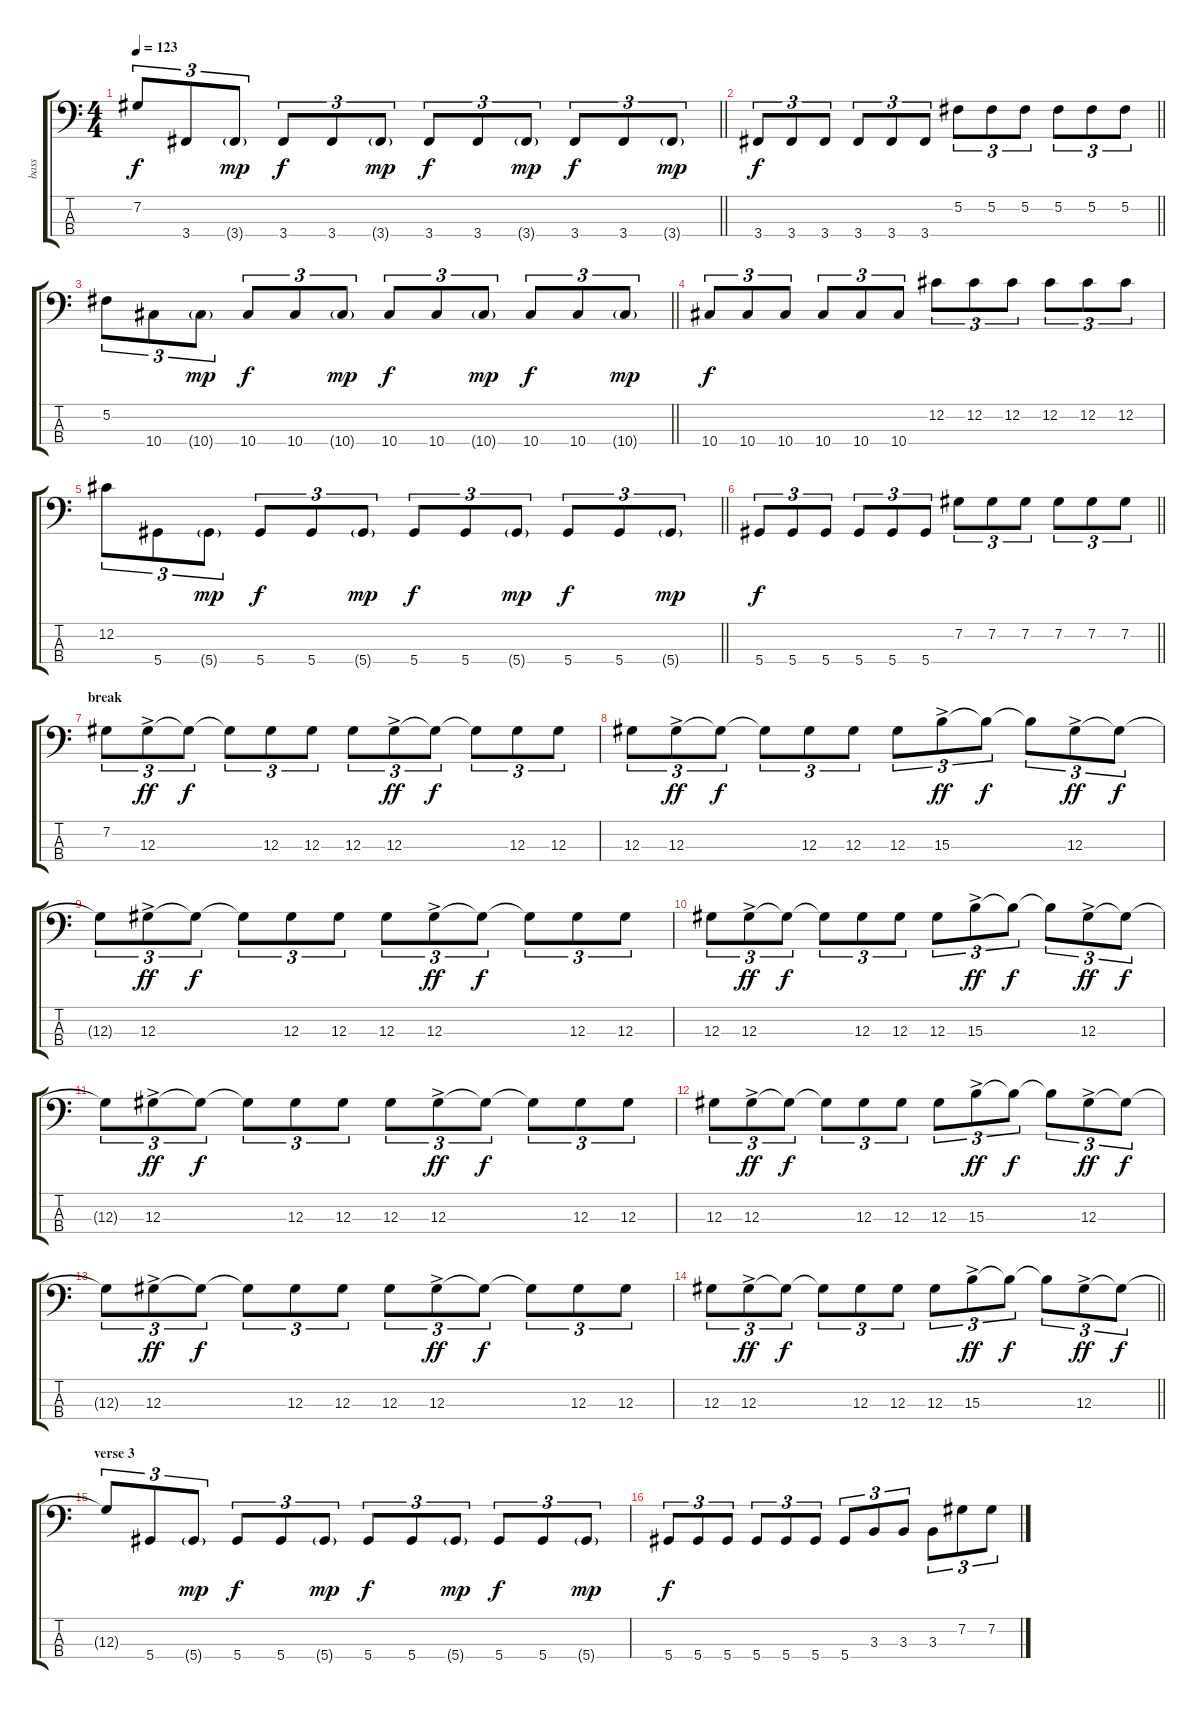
\track ("bass " "bass ") {instrument electricguitarjazz}
\staff {score tabs}
\tuning (Gb2 Db2 Ab1 Eb1) {hide}
\ts (4 4)
\tempo 123
\clef f4
\barLineRight lightlight
\ks c
7.2.8{tu (3 2) dy f} 3.4.8{tu (3 2)} 3.4{g}.8{tu (3 2) dy mp} 3.4.8{tu (3 2) dy f} 3.4.8{tu (3 2)} 3.4{g}.8{tu (3 2) dy mp} 3.4.8{tu (3 2) dy f} 3.4.8{tu (3 2)} 3.4{g}.8{tu (3 2) dy mp} 3.4.8{tu (3 2) dy f} 3.4.8{tu (3 2)} 3.4{g}.8{tu (3 2) dy mp} |
\barLineRight lightlight
3.4.8{tu (3 2) dy f} 3.4.8{tu (3 2)} 3.4.8{tu (3 2)} 3.4.8{tu (3 2)} 3.4.8{tu (3 2)} 3.4.8{tu (3 2)} 5.2.8{tu (3 2)} 5.2.8{tu (3 2)} 5.2.8{tu (3 2)} 5.2.8{tu (3 2)} 5.2.8{tu (3 2)} 5.2.8{tu (3 2)} |
\barLineRight lightlight
5.2.8{tu (3 2)} 10.4.8{tu (3 2)} 10.4{g}.8{tu (3 2) dy mp} 10.4.8{tu (3 2) dy f} 10.4.8{tu (3 2)} 10.4{g}.8{tu (3 2) dy mp} 10.4.8{tu (3 2) dy f} 10.4.8{tu (3 2)} 10.4{g}.8{tu (3 2) dy mp} 10.4.8{tu (3 2) dy f} 10.4.8{tu (3 2)} 10.4{g}.8{tu (3 2) dy mp} |
10.4.8{tu (3 2) dy f} 10.4.8{tu (3 2)} 10.4.8{tu (3 2)} 10.4.8{tu (3 2)} 10.4.8{tu (3 2)} 10.4.8{tu (3 2)} 12.2.8{tu (3 2)} 12.2.8{tu (3 2)} 12.2.8{tu (3 2)} 12.2.8{tu (3 2)} 12.2.8{tu (3 2)} 12.2.8{tu (3 2)} |
\barLineRight lightlight
12.2.8{tu (3 2)} 5.4.8{tu (3 2)} 5.4{g}.8{tu (3 2) dy mp} 5.4.8{tu (3 2) dy f} 5.4.8{tu (3 2)} 5.4{g}.8{tu (3 2) dy mp} 5.4.8{tu (3 2) dy f} 5.4.8{tu (3 2)} 5.4{g}.8{tu (3 2) dy mp} 5.4.8{tu (3 2) dy f} 5.4.8{tu (3 2)} 5.4{g}.8{tu (3 2) dy mp} |
\barLineRight lightlight
5.4.8{tu (3 2) dy f} 5.4.8{tu (3 2)} 5.4.8{tu (3 2)} 5.4.8{tu (3 2)} 5.4.8{tu (3 2)} 5.4.8{tu (3 2)} 7.2.8{tu (3 2)} 7.2.8{tu (3 2)} 7.2.8{tu (3 2)} 7.2.8{tu (3 2)} 7.2.8{tu (3 2)} 7.2.8{tu (3 2)} |
\section ("" "break")
7.2.8{tu (3 2)} 12.3{ac}.8{tu (3 2) dy ff} 12.3{t}.8{tu (3 2) dy f} 12.3{t}.8{tu (3 2)} 12.3.8{tu (3 2)} 12.3.8{tu (3 2)} 12.3.8{tu (3 2)} 12.3{ac}.8{tu (3 2) dy ff} 12.3{t}.8{tu (3 2) dy f} 12.3{t}.8{tu (3 2)} 12.3.8{tu (3 2)} 12.3.8{tu (3 2)} |
12.3.8{tu (3 2)} 12.3{ac}.8{tu (3 2) dy ff} 12.3{t}.8{tu (3 2) dy f} 12.3{t}.8{tu (3 2)} 12.3.8{tu (3 2)} 12.3.8{tu (3 2)} 12.3.8{tu (3 2)} 15.3{ac}.8{tu (3 2) dy ff} 15.3{t}.8{tu (3 2) dy f} 15.3{t}.8{tu (3 2)} 12.3{ac}.8{tu (3 2) dy ff} 12.3{t}.8{tu (3 2) dy f} |
12.3{t}.8{tu (3 2)} 12.3{ac}.8{tu (3 2) dy ff} 12.3{t}.8{tu (3 2) dy f} 12.3{t}.8{tu (3 2)} 12.3.8{tu (3 2)} 12.3.8{tu (3 2)} 12.3.8{tu (3 2)} 12.3{ac}.8{tu (3 2) dy ff} 12.3{t}.8{tu (3 2) dy f} 12.3{t}.8{tu (3 2)} 12.3.8{tu (3 2)} 12.3.8{tu (3 2)} |
12.3.8{tu (3 2)} 12.3{ac}.8{tu (3 2) dy ff} 12.3{t}.8{tu (3 2) dy f} 12.3{t}.8{tu (3 2)} 12.3.8{tu (3 2)} 12.3.8{tu (3 2)} 12.3.8{tu (3 2)} 15.3{ac}.8{tu (3 2) dy ff} 15.3{t}.8{tu (3 2) dy f} 15.3{t}.8{tu (3 2)} 12.3{ac}.8{tu (3 2) dy ff} 12.3{t}.8{tu (3 2) dy f} |
12.3{t}.8{tu (3 2)} 12.3{ac}.8{tu (3 2) dy ff} 12.3{t}.8{tu (3 2) dy f} 12.3{t}.8{tu (3 2)} 12.3.8{tu (3 2)} 12.3.8{tu (3 2)} 12.3.8{tu (3 2)} 12.3{ac}.8{tu (3 2) dy ff} 12.3{t}.8{tu (3 2) dy f} 12.3{t}.8{tu (3 2)} 12.3.8{tu (3 2)} 12.3.8{tu (3 2)} |
12.3.8{tu (3 2)} 12.3{ac}.8{tu (3 2) dy ff} 12.3{t}.8{tu (3 2) dy f} 12.3{t}.8{tu (3 2)} 12.3.8{tu (3 2)} 12.3.8{tu (3 2)} 12.3.8{tu (3 2)} 15.3{ac}.8{tu (3 2) dy ff} 15.3{t}.8{tu (3 2) dy f} 15.3{t}.8{tu (3 2)} 12.3{ac}.8{tu (3 2) dy ff} 12.3{t}.8{tu (3 2) dy f} |
12.3{t}.8{tu (3 2)} 12.3{ac}.8{tu (3 2) dy ff} 12.3{t}.8{tu (3 2) dy f} 12.3{t}.8{tu (3 2)} 12.3.8{tu (3 2)} 12.3.8{tu (3 2)} 12.3.8{tu (3 2)} 12.3{ac}.8{tu (3 2) dy ff} 12.3{t}.8{tu (3 2) dy f} 12.3{t}.8{tu (3 2)} 12.3.8{tu (3 2)} 12.3.8{tu (3 2)} |
\barLineRight lightlight
12.3.8{tu (3 2)} 12.3{ac}.8{tu (3 2) dy ff} 12.3{t}.8{tu (3 2) dy f} 12.3{t}.8{tu (3 2)} 12.3.8{tu (3 2)} 12.3.8{tu (3 2)} 12.3.8{tu (3 2)} 15.3{ac}.8{tu (3 2) dy ff} 15.3{t}.8{tu (3 2) dy f} 15.3{t}.8{tu (3 2)} 12.3{ac}.8{tu (3 2) dy ff} 12.3{t}.8{tu (3 2) dy f} |
\section ("" "verse 3")
12.3{t}.8{tu (3 2)} 5.4.8{tu (3 2)} 5.4{g}.8{tu (3 2) dy mp} 5.4.8{tu (3 2) dy f} 5.4.8{tu (3 2)} 5.4{g}.8{tu (3 2) dy mp} 5.4.8{tu (3 2) dy f} 5.4.8{tu (3 2)} 5.4{g}.8{tu (3 2) dy mp} 5.4.8{tu (3 2) dy f} 5.4.8{tu (3 2)} 5.4{g}.8{tu (3 2) dy mp} |
5.4.8{tu (3 2) dy f} 5.4.8{tu (3 2)} 5.4.8{tu (3 2)} 5.4.8{tu (3 2)} 5.4.8{tu (3 2)} 5.4.8{tu (3 2)} 5.4.8{tu (3 2)} 3.3.8{tu (3 2)} 3.3.8{tu (3 2)} 3.3.8{tu (3 2)} 7.2.8{tu (3 2)} 7.2.8{tu (3 2)}
